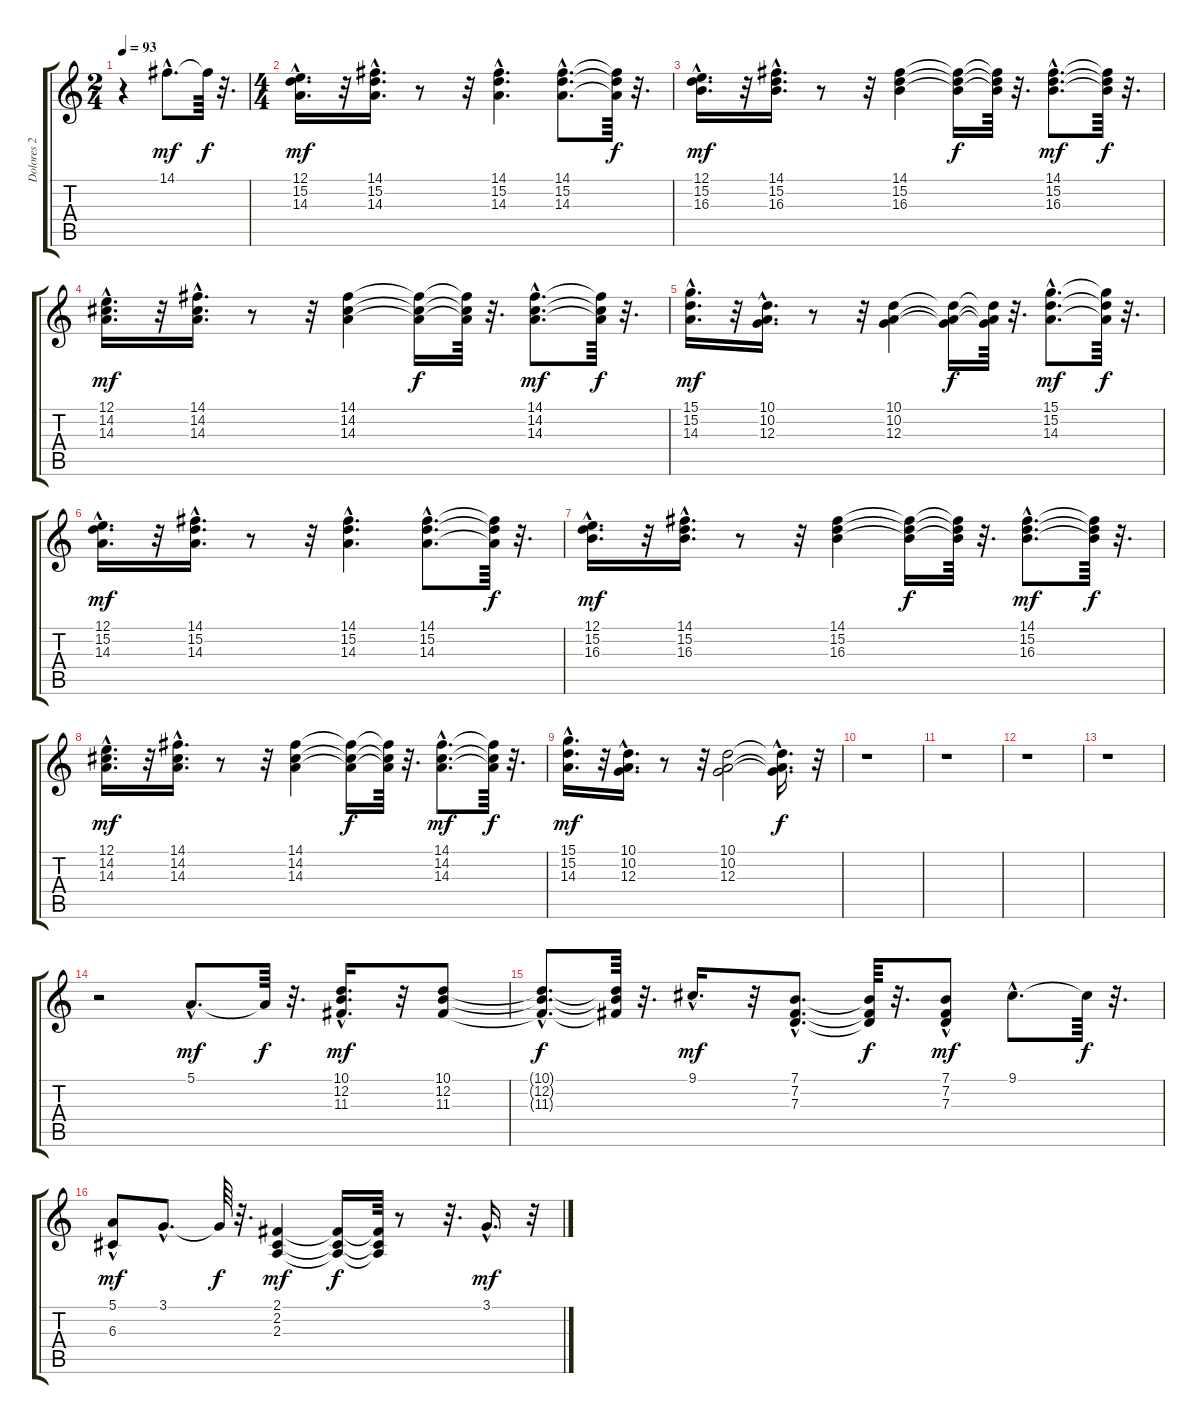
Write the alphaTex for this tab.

\track ("Dolores 2" "Dolores 2") {instrument pad3polysynth}
\staff {score tabs}
\tuning (E4 B3 G3 D3 A2 E2) {hide}
\ts (2 4)
\tempo 93
\clef g2
\ks c
r.4{dy mf instrument pad3polysynth} 14.1{hac}.8{d} 14.1{t}.64{dy f} r.32{d} |
\ts (4 4)
(12.1{hac} 15.2{hac} 14.3{hac}).16{d dy mf} r.32 (14.1{hac} 15.2{hac} 14.3{hac}).16{d} r.8 r.32 (14.1 15.2 14.3{hac}).4{d} (14.1{hac} 15.2{hac} 14.3{hac}).8{d} (14.1{t} 15.2{t} 14.3{t}).64{dy f} r.32{d} |
(12.1{hac} 15.2{hac} 16.3{hac}).16{d dy mf} r.32 (14.1{hac} 15.2{hac} 16.3{hac}).16{d} r.8 r.32 (14.1 15.2 16.3).4 (14.1{t} 15.2{t} 16.3{t}).16{dy f} (14.1{t} 15.2{t} 16.3{t}).64 r.32{d} (14.1{hac} 15.2{hac} 16.3{hac}).8{d dy mf} (14.1{t} 15.2{t} 16.3{t}).64{dy f} r.32{d} |
(12.1{hac} 14.2{hac} 14.3{hac}).16{d dy mf} r.32 (14.1{hac} 14.2{hac} 14.3{hac}).16{d} r.8 r.32 (14.1 14.2 14.3).4 (14.1{t} 14.2{t} 14.3{t}).16{dy f} (14.1{t} 14.2{t} 14.3{t}).64 r.32{d} (14.1{hac} 14.2{hac} 14.3{hac}).8{d dy mf} (14.1{t} 14.2{t} 14.3{t}).64{dy f} r.32{d} |
(15.1{hac} 15.2{hac} 14.3{hac}).16{d dy mf} r.32 (10.1{hac} 10.2{hac} 12.3{hac}).16{d} r.8 r.32 (10.1 10.2 12.3).4 (10.1{t} 10.2{t} 12.3{t}).16{dy f} (10.1{t} 10.2{t} 12.3{t}).64 r.32{d} (15.1{hac} 15.2{hac} 14.3{hac}).8{d dy mf} (15.1{t} 15.2{t} 14.3{t}).64{dy f} r.32{d} |
(12.1{hac} 15.2{hac} 14.3{hac}).16{d dy mf} r.32 (14.1{hac} 15.2{hac} 14.3{hac}).16{d} r.8 r.32 (14.1 15.2 14.3{hac}).4{d} (14.1{hac} 15.2{hac} 14.3{hac}).8{d} (14.1{t} 15.2{t} 14.3{t}).64{dy f} r.32{d} |
(12.1{hac} 15.2{hac} 16.3{hac}).16{d dy mf} r.32 (14.1{hac} 15.2{hac} 16.3{hac}).16{d} r.8 r.32 (14.1 15.2 16.3).4 (14.1{t} 15.2{t} 16.3{t}).16{dy f} (14.1{t} 15.2{t} 16.3{t}).64 r.32{d} (14.1{hac} 15.2{hac} 16.3{hac}).8{d dy mf} (14.1{t} 15.2{t} 16.3{t}).64{dy f} r.32{d} |
(12.1{hac} 14.2{hac} 14.3{hac}).16{d dy mf} r.32 (14.1{hac} 14.2{hac} 14.3{hac}).16{d} r.8 r.32 (14.1 14.2 14.3).4 (14.1{t} 14.2{t} 14.3{t}).16{dy f} (14.1{t} 14.2{t} 14.3{t}).64 r.32{d} (14.1{hac} 14.2{hac} 14.3{hac}).8{d dy mf} (14.1{t} 14.2{t} 14.3{t}).64{dy f} r.32{d} |
(15.1{hac} 15.2{hac} 14.3{hac}).16{d dy mf} r.32 (10.1{hac} 10.2{hac} 12.3{hac}).16{d} r.8 r.32 (10.1 10.2 12.3).2 (10.1{hac t} 10.2{hac t} 12.3{hac t}).16{d dy f} r.32 |
r.1 |
r.1 |
r.1 |
r.1 |
r.2 5.1{hac}.8{d dy mf} 5.1{t}.64{dy f} r.32{d} (10.1{hac} 12.2{hac} 11.3{hac}).16{d dy mf} r.32 (10.1 12.2 11.3).8 |
(10.1{hac t} 12.2{hac t} 11.3{hac t}).8{d dy f} (10.1{t} 12.2{t} 11.3{t}).64 r.32{d} 9.1{hac}.16{d dy mf} r.32 (7.1{hac} 7.2{hac} 7.3{hac}).8{d} (7.1{t} 7.2{t} 7.3{t}).64{dy f} r.32{d} (7.1{hac} 7.2 7.3).8{dy mf} 9.1{hac}.8{d} 9.1{t}.64{dy f} r.32{d} |
(5.1{hac} 6.3).8{dy mf} 3.1{hac}.8{d} 3.1{t}.64{dy f} r.32{d} (2.1 2.2 2.3).4{dy mf} (2.1{t} 2.2{t} 2.3{t}).16{dy f} (2.1{t} 2.2{t} 2.3{t}).64 r.8 r.32{d} 3.1{hac}.16{d dy mf} r.32
